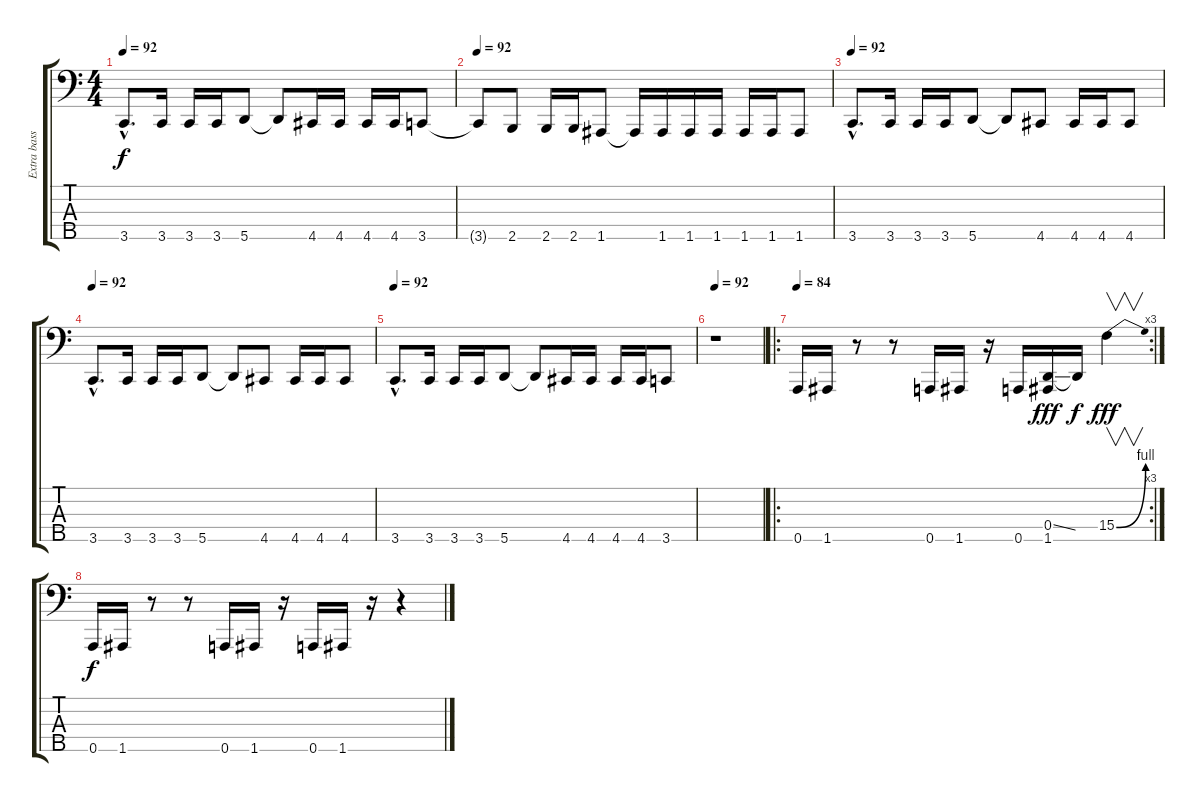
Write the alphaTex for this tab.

\track ("Extra bass" "Extra bass") {instrument electricbassfinger}
\staff {score tabs}
\tuning (F2 C2 G1 D1 A0) {hide}
\ts (4 4)
\tempo 92
\clef f4
\ks c
3.5{hac}.8{d dy f} 3.5.16 3.5.16 3.5.16 5.5.8 5.5{t}.8 4.5.16 4.5.16 4.5.16 4.5.16 3.5.8 |
\tempo 92
3.5{t}.8 2.5.8 2.5.16 2.5.16 1.5.8 1.5{t}.16 1.5.16 1.5.16 1.5.16 1.5.16 1.5.16 1.5.8 |
\tempo 92
3.5{hac}.8{d} 3.5.16 3.5.16 3.5.16 5.5.8 5.5{t}.8 4.5.8 4.5.16 4.5.16 4.5.8 |
\tempo 92
3.5{hac}.8{d} 3.5.16 3.5.16 3.5.16 5.5.8 5.5{t}.8 4.5.8 4.5.16 4.5.16 4.5.8 |
\tempo 92
3.5{hac}.8{d} 3.5.16 3.5.16 3.5.16 5.5.8 5.5{t}.8 4.5.16 4.5.16 4.5.16 4.5.16 3.5.8 |
\tempo 92
r.1 |
\ro
\rc 3
\tempo 84
0.5.16 1.5.16 r.8 r.8 0.5.16 1.5.16 r.16 0.5.16 (0.4{ss} 1.5).16{dy fff} 0.4{t}.16{dy f} 15.4{be (bend 0 0 60 4)}.4{v dy fff} |
0.5.16{dy f} 1.5.16 r.8 r.8 0.5.16 1.5.16 r.16 0.5.16 1.5.16 r.16 r.4
